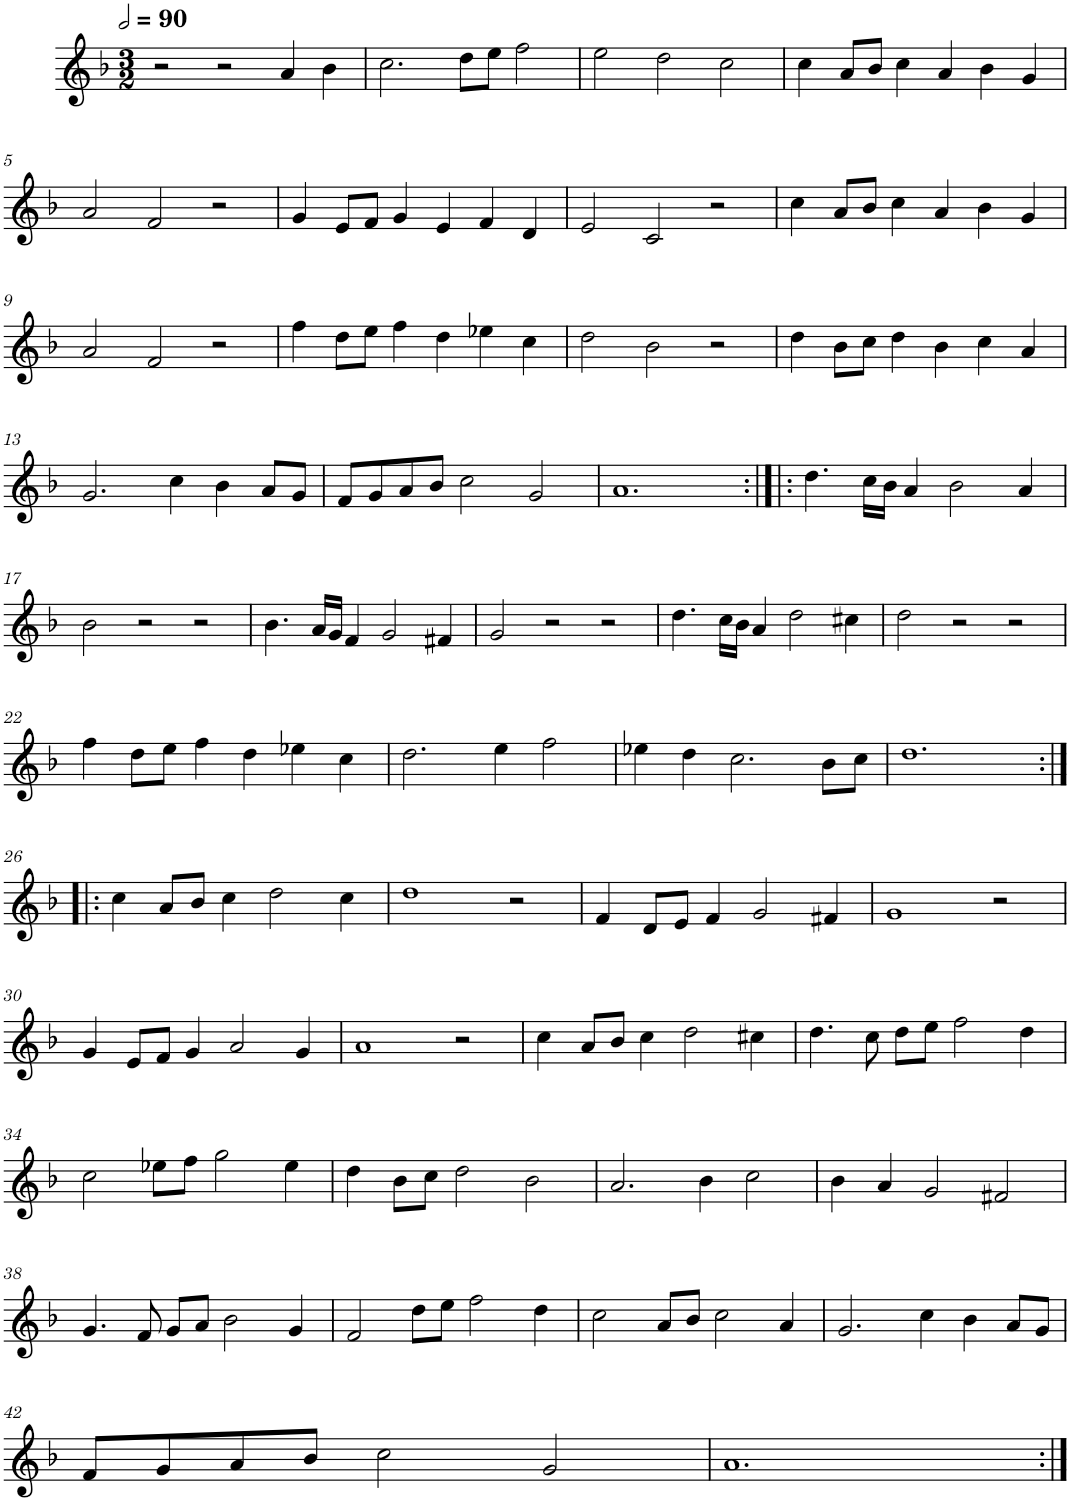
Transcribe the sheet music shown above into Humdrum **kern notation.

**kern
*part1
*staff1
*I"Cinq parties
*clefG2
*k[b-]
*M3/2
*MM180
=1
2r
2r
4a/
4b-\
=2
2.cc\
8dd\L
8ee\J
2ff\
=3
2ee\
2dd\
2cc\
=4
4cc\
8a/L
8b-/J
4cc\
4a/
4b-\
4g/
!!LO:LB:g=z
=5
2a/
2f/
2r
=6
4g/
8e/L
8f/J
4g/
4e/
4f/
4d/
=7
2e/
2c/
2r
=8
4cc\
8a/L
8b-/J
4cc\
4a/
4b-\
4g/
!!LO:LB:g=z
=9
2a/
2f/
2r
=10
4ff\
8dd\L
8ee\J
4ff\
4dd\
4ee-X\
4cc\
=11
2dd\
2b-\
2r
=12
4dd\
8b-\L
8cc\J
4dd\
4b-\
4cc\
4a/
!!LO:LB:g=z
=13
2.g/
4cc\
4b-\
8a/L
8g/J
=14
8f/L
8g/
8a/
8b-/J
2cc\
2g/
=15
1.a
=16:|!|:
4.dd\
16cc\LL
16b-\JJ
4a/
2b-\
4a/
!!LO:LB:g=z
=17
2b-\
2r
2r
=18
4.b-\
16a/LL
16g/JJ
4f/
2g/
4f#X/
=19
2g/
2r
2r
=20
4.dd\
16cc\LL
16b-\JJ
4a/
2dd\
4cc#X\
=21
2dd\
2r
2r
!!LO:LB:g=z
=22
4ff\
8dd\L
8ee\J
4ff\
4dd\
4ee-X\
4cc\
=23
2.dd\
4ee\
2ff\
=24
4ee-X\
4dd\
2.cc\
8b-\L
8cc\J
=25
1.dd
!!LO:LB:g=z
=26:|!|:
4cc\
8a/L
8b-/J
4cc\
2dd\
4cc\
=27
1dd
2r
=28
4f/
8d/L
8e/J
4f/
2g/
4f#X/
=29
1g
2r
!!LO:LB:g=z
=30
4g/
8e/L
8f/J
4g/
2a/
4g/
=31
1a
2r
=32
4cc\
8a/L
8b-/J
4cc\
2dd\
4cc#X\
=33
4.dd\
8cc\
8dd\L
8ee\J
2ff\
4dd\
!!LO:LB:g=z
=34
2cc\
8ee-X\L
8ff\J
2gg\
4ee-\
=35
4dd\
8b-\L
8cc\J
2dd\
2b-\
=36
2.a/
4b-\
2cc\
=37
4b-\
4a/
2g/
2f#X/
!!LO:LB:g=z
=38
4.g/
8f/
8g/L
8a/J
2b-\
4g/
=39
2f/
8dd\L
8ee\J
2ff\
4dd\
=40
2cc\
8a/L
8b-/J
2cc\
4a/
=41
2.g/
4cc\
4b-\
8a/L
8g/J
!!LO:LB:g=z
=42
8f/L
8g/
8a/
8b-/J
2cc\
2g/
=43
1.a
=:|!
*-
